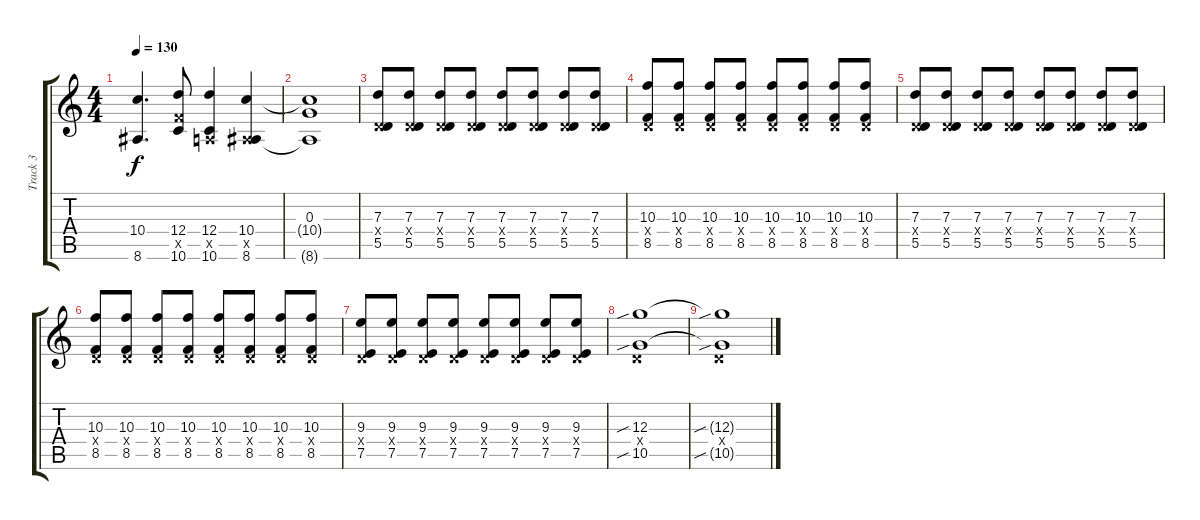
\track ("Track 3" "Track 3") {instrument overdrivenguitar}
\staff {score tabs}
\tuning (E4 B3 G3 D3 A2 D2) {hide}
\ts (4 4)
\tempo 130
\clef g2
\ks c
(10.4 8.6).4{d dy f} (12.4 8.5{x} 10.6).8 (12.4 0.5{x} 10.6).4 (10.4 0.5{x} 8.6).4 |
(0.3 10.4{t} 8.6{t}).1 |
(7.3 0.4{x} 5.5).8 (7.3 0.4{x} 5.5).8 (7.3 0.4{x} 5.5).8 (7.3 0.4{x} 5.5).8 (7.3 0.4{x} 5.5).8 (7.3 0.4{x} 5.5).8 (7.3 0.4{x} 5.5).8 (7.3 0.4{x} 5.5).8 |
(10.3 0.4{x} 8.5).8 (10.3 0.4{x} 8.5).8 (10.3 0.4{x} 8.5).8 (10.3 0.4{x} 8.5).8 (10.3 0.4{x} 8.5).8 (10.3 0.4{x} 8.5).8 (10.3 0.4{x} 8.5).8 (10.3 0.4{x} 8.5).8 |
(7.3 0.4{x} 5.5).8 (7.3 0.4{x} 5.5).8 (7.3 0.4{x} 5.5).8 (7.3 0.4{x} 5.5).8 (7.3 0.4{x} 5.5).8 (7.3 0.4{x} 5.5).8 (7.3 0.4{x} 5.5).8 (7.3 0.4{x} 5.5).8 |
(10.3 0.4{x} 8.5).8 (10.3 0.4{x} 8.5).8 (10.3 0.4{x} 8.5).8 (10.3 0.4{x} 8.5).8 (10.3 0.4{x} 8.5).8 (10.3 0.4{x} 8.5).8 (10.3 0.4{x} 8.5).8 (10.3 0.4{x} 8.5).8 |
(9.3 0.4{x} 7.5).8 (9.3 0.4{x} 7.5).8 (9.3 0.4{x} 7.5).8 (9.3 0.4{x} 7.5).8 (9.3 0.4{x} 7.5).8 (9.3 0.4{x} 7.5).8 (9.3 0.4{x} 7.5).8 (9.3 0.4{x} 7.5).8 |
(12.3{sib} 0.4{x} 10.5{sib}).1 |
(12.3{sib t} 0.4{x} 10.5{sib t}).1
